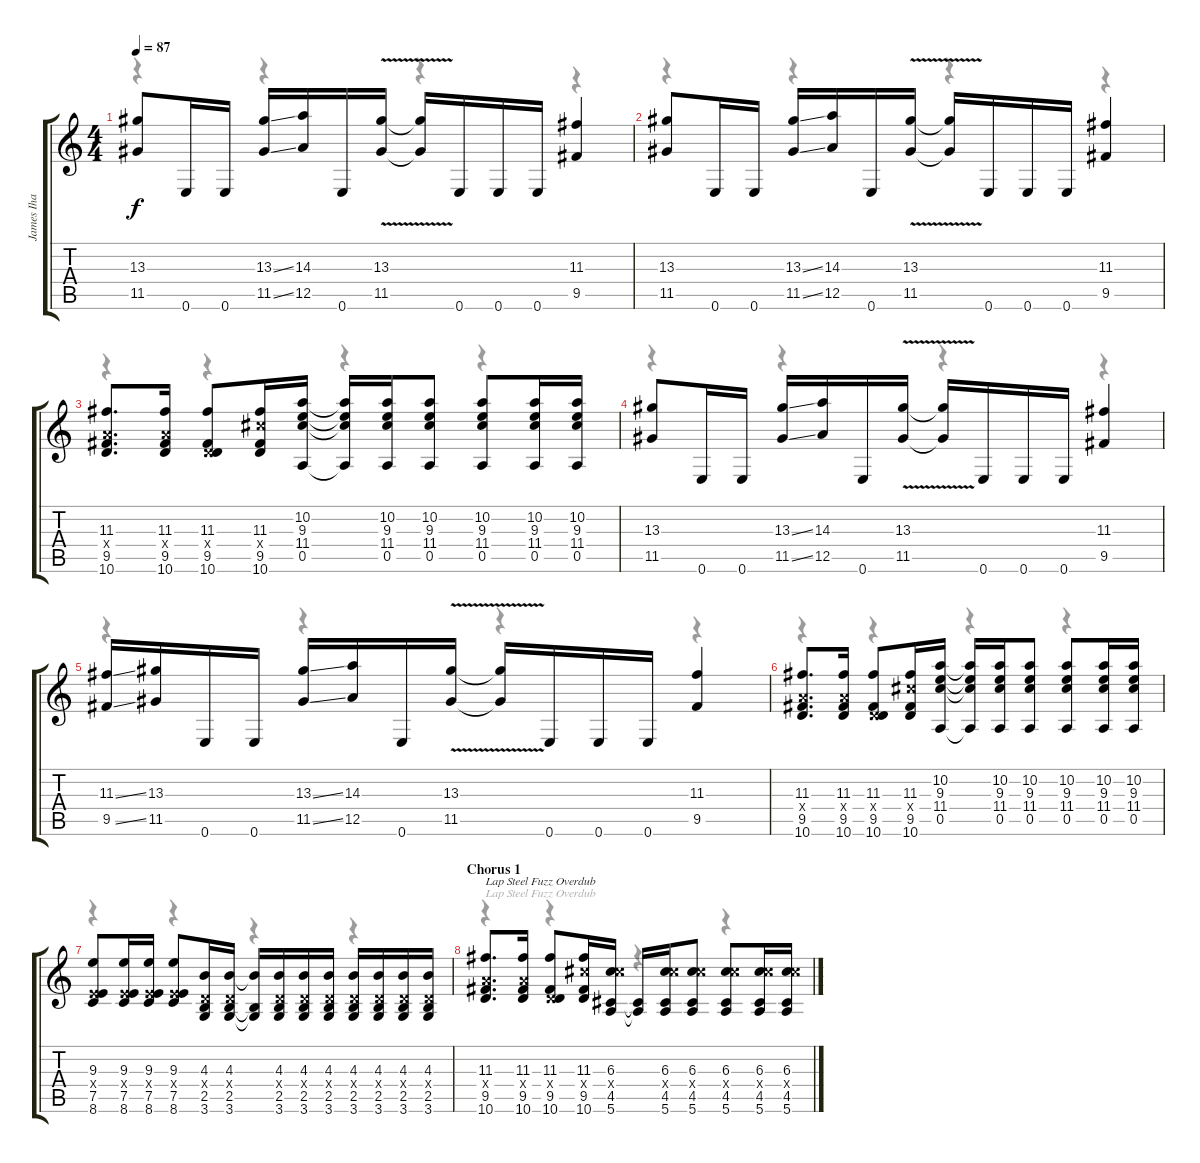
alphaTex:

\track ("James Iha -  Rhythm Guitar" "James Iha ") {instrument distortionguitar}
\staff {score tabs}
\tuning (E4 B3 G3 D3 A2 E2) {hide}
\voice
\ts (4 4)
\tempo 87
\clef g2
\ks c
(13.3 11.5).8{dy f} 0.6.16 0.6.16 (13.3{ss} 11.5{ss}).16 (14.3 12.5).16 0.6.16 (13.3{v} 11.5{v}).16 (13.3{v t} 11.5{v t}).16 0.6.16 0.6.16 0.6.16 (11.3 9.5).4 |
(13.3 11.5).8 0.6.16 0.6.16 (13.3{ss} 11.5{ss}).16 (14.3 12.5).16 0.6.16 (13.3{v} 11.5{v}).16 (13.3{v t} 11.5{v t}).16 0.6.16 0.6.16 0.6.16 (11.3 9.5).4 |
(11.3 7.4{x} 9.5 10.6).8{d} (11.3 7.4{x} 9.5 10.6).16 (11.3 0.4{x} 9.5 10.6).8 (11.3 11.4{x} 9.5 10.6).16 (10.2 9.3 11.4 0.5).16 (10.2{t} 9.3{t} 11.4{t} 0.5{t}).16 (10.2 9.3 11.4 0.5).16 (10.2 9.3 11.4 0.5).8 (10.2 9.3 11.4 0.5).8 (10.2 9.3 11.4 0.5).16 (10.2 9.3 11.4 0.5).16 |
(13.3 11.5).8 0.6.16 0.6.16 (13.3{ss} 11.5{ss}).16 (14.3 12.5).16 0.6.16 (13.3{v} 11.5{v}).16 (13.3{v t} 11.5{v t}).16 0.6.16 0.6.16 0.6.16 (11.3 9.5).4 |
(11.3{ss} 9.5{ss}).16 (13.3 11.5).16 0.6.16 0.6.16 (13.3{ss} 11.5{ss}).16 (14.3 12.5).16 0.6.16 (13.3{v} 11.5{v}).16 (13.3{v t} 11.5{v t}).16 0.6.16 0.6.16 0.6.16 (11.3 9.5).4 |
(11.3 7.4{x} 9.5 10.6).8{d} (11.3 7.4{x} 9.5 10.6).16 (11.3 0.4{x} 9.5 10.6).8 (11.3 11.4{x} 9.5 10.6).16 (10.2 9.3 11.4 0.5).16 (10.2{t} 9.3{t} 11.4{t} 0.5{t}).16 (10.2 9.3 11.4 0.5).16 (10.2 9.3 11.4 0.5).8 (10.2 9.3 11.4 0.5).8 (10.2 9.3 11.4 0.5).16 (10.2 9.3 11.4 0.5).16 |
(9.3 2.4{x} 7.5 8.6).8 (9.3 2.4{x} 7.5 8.6).16 (9.3 2.4{x} 7.5 8.6).16 (9.3 2.4{x} 7.5 8.6).8 (4.3 0.4{x} 2.5 3.6).16 (4.3 0.4{x} 2.5 3.6).16 (4.3{t} 2.5{t} 3.6{t}).16 (4.3 0.4{x} 2.5 3.6).16 (4.3 0.4{x} 2.5 3.6).16 (4.3 0.4{x} 2.5 3.6).16 (4.3 0.4{x} 2.5 3.6).16 (4.3 0.4{x} 2.5 3.6).16 (4.3 0.4{x} 2.5 3.6).16 (4.3 0.4{x} 2.5 3.6).16 |
\section ("" "Chorus 1")
(11.3 7.4{x} 9.5 10.6).8{d txt "Lap Steel Fuzz Overdub"} (11.3 7.4{x} 9.5 10.6).16 (11.3 0.4{x} 9.5 10.6).8 (11.3 11.4{x} 9.5 10.6).16 (6.3 11.4{x} 4.5 5.6).16 (4.5{t} 5.6{t}).16 (6.3 11.4{x} 4.5 5.6).16 (6.3 11.4{x} 4.5 5.6).8 (6.3 11.4{x} 4.5 5.6).8 (6.3 11.4{x} 4.5 5.6).16 (6.3 11.4{x} 4.5 5.6).16
\voice
\clef g2
\ottava regular
\simile none
\ks c
r.4{dy f} r.4 r.4 r.4 |
r.4 r.4 r.4 r.4 |
r.4 r.4 r.4 r.4 |
r.4 r.4 r.4 r.4 |
r.4 r.4 r.4 r.4 |
r.4 r.4 r.4 r.4 |
r.4 r.4 r.4 r.4 |
r.4{txt "Lap Steel Fuzz Overdub"} r.4 r.4 r.4
